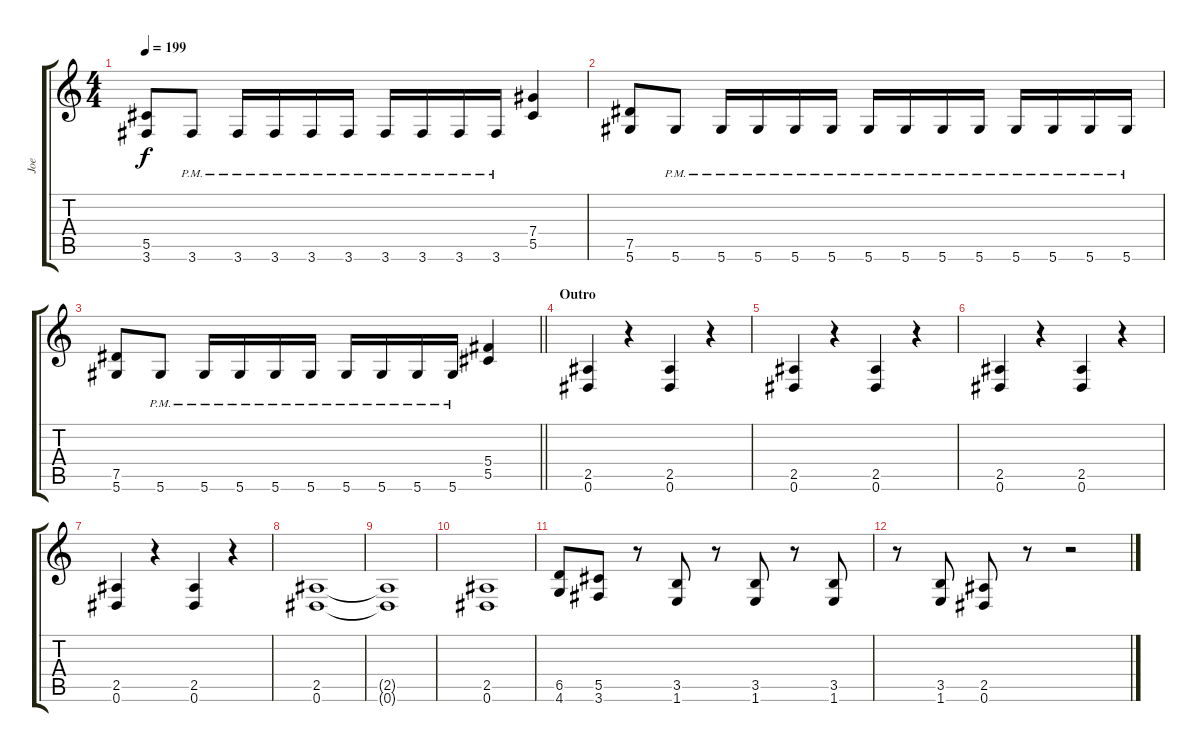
\track ("Joe" "Joe") {instrument distortionguitar}
\staff {score tabs}
\tuning (Eb4 Bb3 Gb3 Db3 Ab2 Eb2) {hide}
\ts (4 4)
\tempo 199
\clef g2
\ks c
(5.5 3.6).8{dy f} 3.6{pm}.8 3.6{pm}.16 3.6{pm}.16 3.6{pm}.16 3.6{pm}.16 3.6{pm}.16 3.6{pm}.16 3.6{pm}.16 3.6{pm}.16 (7.4 5.5).4 |
(7.5 5.6).8 5.6{pm}.8 5.6{pm}.16 5.6{pm}.16 5.6{pm}.16 5.6{pm}.16 5.6{pm}.16 5.6{pm}.16 5.6{pm}.16 5.6{pm}.16 5.6{pm}.16 5.6{pm}.16 5.6{pm}.16 5.6{pm}.16 |
\barLineRight lightlight
(7.5 5.6).8 5.6{pm}.8 5.6{pm}.16 5.6{pm}.16 5.6{pm}.16 5.6{pm}.16 5.6{pm}.16 5.6{pm}.16 5.6{pm}.16 5.6{pm}.16 (5.4 5.5).4 |
\section ("" "Outro")
(2.5 0.6).4 r.4 (2.5 0.6).4 r.4 |
(2.5 0.6).4 r.4 (2.5 0.6).4 r.4 |
(2.5 0.6).4 r.4 (2.5 0.6).4 r.4 |
(2.5 0.6).4 r.4 (2.5 0.6).4 r.4 |
(2.5 0.6).1 |
(2.5{t} 0.6{t}).1 |
(2.5 0.6).1 |
(6.5 4.6).8 (5.5 3.6).8 r.8 (3.5 1.6).8 r.8 (3.5 1.6).8 r.8 (3.5 1.6).8 |
r.8 (3.5 1.6).8 (2.5 0.6).8 r.8 r.2
